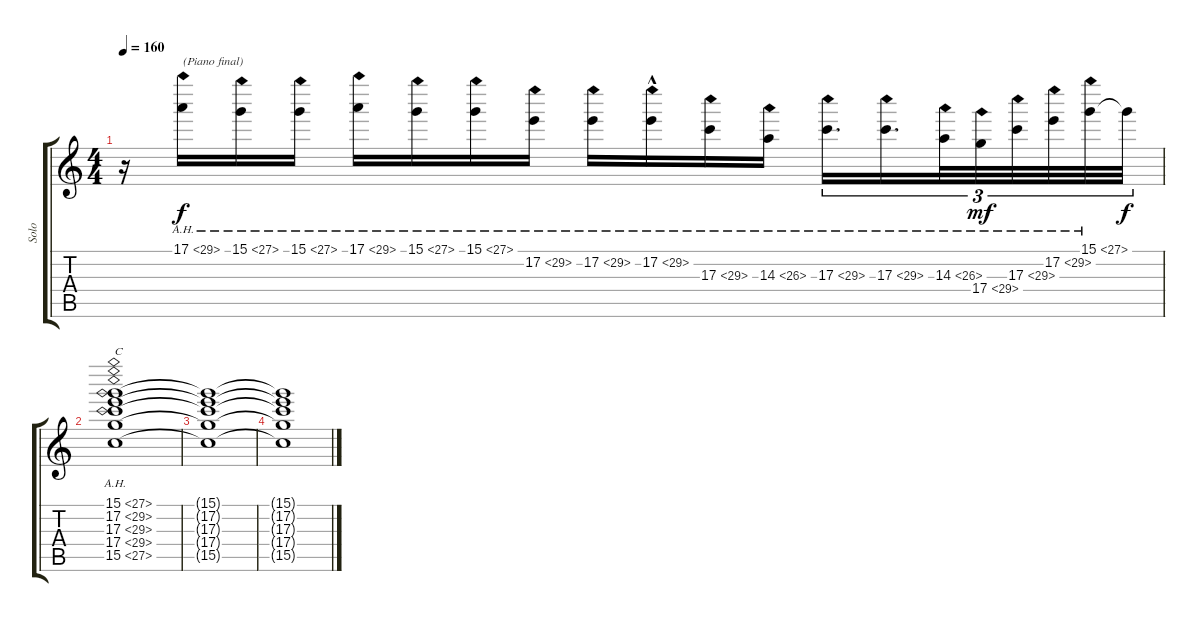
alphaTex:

\track ("Solo" "Solo") {instrument acousticguitarsteel}
\staff {score tabs}
\tuning (E4 B3 G3 D3 A2 E2) {hide}
\ts (4 4)
\tempo 160
\clef g2
\ks c
r.16{dy fff instrument electricgrandpiano} 17.1{ah 12}.16{txt "(Piano final)" dy f} 15.1{ah 12}.16 15.1{ah 12}.16 17.1{ah 12}.16 15.1{ah 12}.16 15.1{ah 12}.16 17.2{ah 12}.16 17.2{ah 12}.16 17.2{ah 12 hac}.16 17.3{ah 12}.16 14.3{ah 12}.16 17.3{ah 12}.16{d tu (3 2)} 17.3{ah 12}.16{d tu (3 2)} 14.3{ah 12}.32{tu (3 2)} 17.4{ah 12}.32{tu (3 2) dy mf} 17.3{ah 12}.32{tu (3 2)} 17.2{ah 12}.32{tu (3 2)} 15.1{ah 12}.32{tu (3 2)} 15.1{t}.32{tu (3 2) dy f} |
(15.1{ah 12} 17.2{ah 12} 17.3{ah 12} 17.4{ah 12} 15.5{ah 12}).1{txt "C"} |
(15.1{t} 17.2{t} 17.3{t} 17.4{t} 15.5{t}).1 |
(15.1{t} 17.2{t} 17.3{t} 17.4{t} 15.5{t}).1
